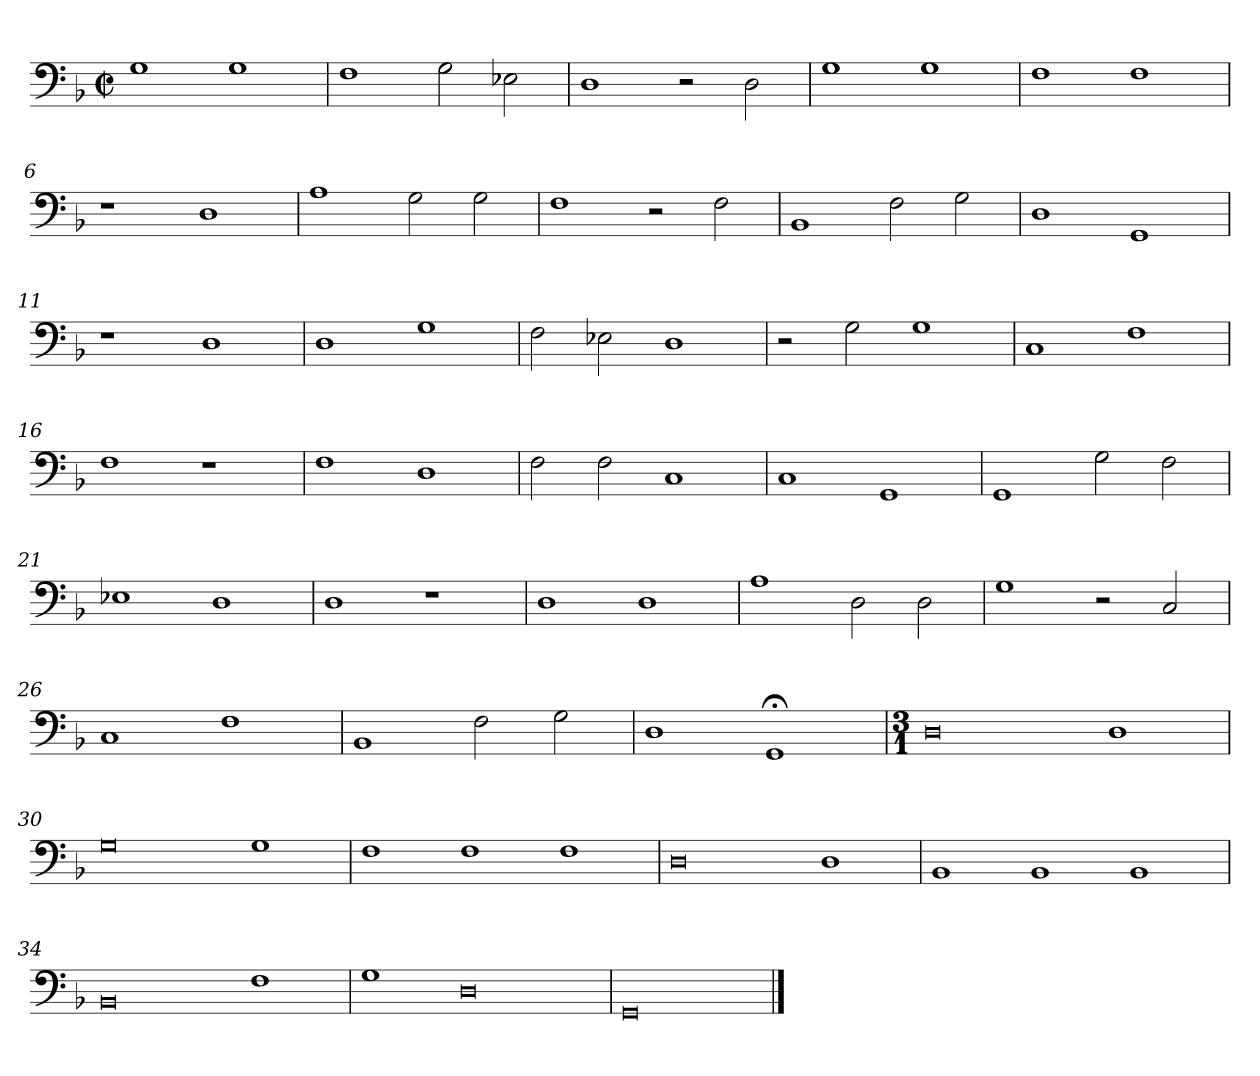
**kern
*part1
*staff1
*clefF4
*k[b-]
*M2/2
*met(c|)
=1
1G
1G
=2
1F
2G\
2E-X\
=3
1D
2r
2D\
=4
1G
1G
=5
1F
1F
=6
1r
1D
=7
1A
2G\
2G\
=8
1F
2r
2F\
=9
1BB-
2F\
2G\
=10
1D
1GG
=11
1r
1D
=12
1D
1G
=13
2F\
2E-X\
1D
=14
2r
2G\
1G
=15
1C
1F
=16
1F
1r
=17
1F
1D
=18
2F\
2F\
1C
=19
1C
1GG
=20
1GG
2G\
2F\
=21
1E-X
1D
=22
1D
1r
=23
1D
1D
=24
1A
2D\
2D\
=25
1G
2r
2C/
=26
1C
1F
=27
1BB-
2F\
2G\
=28
1D
1GG;<
=29
*M3/1
0D
1D
=30
0G
1G
=31
1F
1F
1F
=32
0D
1D
=33
1BB-
1BB-
1BB-
=34
0BB-
1F
=35
1G
0D
=36
0GG
==
*-
